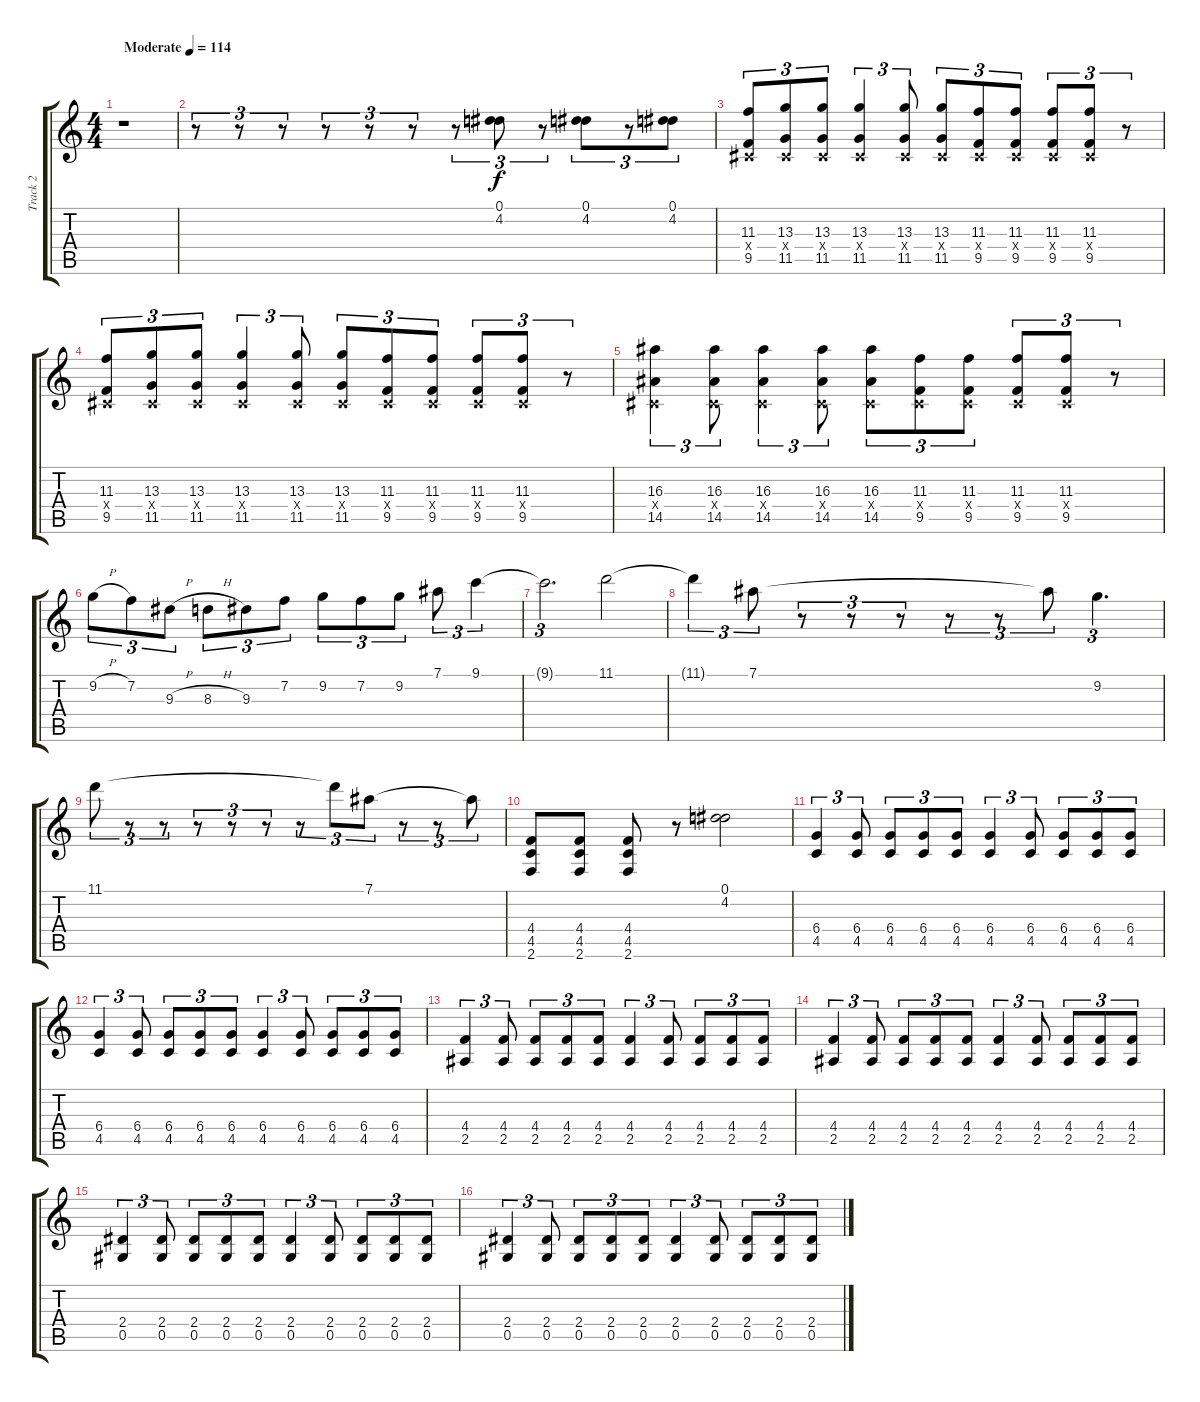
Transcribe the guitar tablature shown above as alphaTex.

\track ("Track 2" "Track 2") {instrument overdrivenguitar}
\staff {score tabs}
\tuning (Eb4 Bb3 Gb3 Db3 Ab2 Eb2) {hide}
\ts (4 4)
\tempo (114 "Moderate")
\clef g2
\ks c
r.1{dy f instrument overdrivenguitar} |
r.8{tu (3 2)} r.8{tu (3 2)} r.8{tu (3 2)} r.8{tu (3 2)} r.8{tu (3 2)} r.8{tu (3 2)} r.8{tu (3 2)} (0.1 4.2).8{tu (3 2) volume 3} r.8{tu (3 2)} (0.1 4.2).8{tu (3 2) volume 5} r.8{tu (3 2)} (0.1 4.2).8{tu (3 2) volume 7} |
(11.3 0.4{x} 9.5).8{tu (3 2) volume 9} (13.3 0.4{x} 11.5).8{tu (3 2)} (13.3 0.4{x} 11.5).8{tu (3 2)} (13.3 0.4{x} 11.5).4{tu (3 2)} (13.3 0.4{x} 11.5).8{tu (3 2)} (13.3 0.4{x} 11.5).8{tu (3 2)} (11.3 0.4{x} 9.5).8{tu (3 2)} (11.3 0.4{x} 9.5).8{tu (3 2)} (11.3 0.4{x} 9.5).8{tu (3 2)} (11.3 0.4{x} 9.5).8{tu (3 2)} r.8{tu (3 2)} |
(11.3 0.4{x} 9.5).8{tu (3 2)} (13.3 0.4{x} 11.5).8{tu (3 2)} (13.3 0.4{x} 11.5).8{tu (3 2)} (13.3 0.4{x} 11.5).4{tu (3 2)} (13.3 0.4{x} 11.5).8{tu (3 2)} (13.3 0.4{x} 11.5).8{tu (3 2)} (11.3 0.4{x} 9.5).8{tu (3 2)} (11.3 0.4{x} 9.5).8{tu (3 2)} (11.3 0.4{x} 9.5).8{tu (3 2)} (11.3 0.4{x} 9.5).8{tu (3 2)} r.8{tu (3 2)} |
(16.3 0.4{x} 14.5).4{tu (3 2)} (16.3 0.4{x} 14.5).8{tu (3 2)} (16.3 0.4{x} 14.5).4{tu (3 2)} (16.3 0.4{x} 14.5).8{tu (3 2)} (16.3 0.4{x} 14.5).8{tu (3 2)} (11.3 0.4{x} 9.5).8{tu (3 2)} (11.3 0.4{x} 9.5).8{tu (3 2)} (11.3 0.4{x} 9.5).8{tu (3 2)} (11.3 0.4{x} 9.5).8{tu (3 2)} r.8{tu (3 2)} |
9.2{h}.8{tu (3 2)} 7.2.8{tu (3 2)} 9.3{h}.8{tu (3 2)} 8.3{h}.8{tu (3 2)} 9.3.8{tu (3 2)} 7.2.8{tu (3 2)} 9.2.8{tu (3 2)} 7.2.8{tu (3 2)} 9.2.8{tu (3 2)} 7.1.8{tu (3 2)} 9.1.4{tu (3 2)} |
9.1{t}.2{d tu (3 2)} 11.1.2 |
11.1{t}.4{tu (3 2)} 7.1.8{tu (3 2)} r.8{tu (3 2)} r.8{tu (3 2)} r.8{tu (3 2)} r.8{tu (3 2)} r.8{tu (3 2)} 7.1{t}.8{tu (3 2)} 9.2.4{d tu (3 2)} |
11.1.8{tu (3 2)} r.8{tu (3 2)} r.8{tu (3 2)} r.8{tu (3 2)} r.8{tu (3 2)} r.8{tu (3 2)} r.8{tu (3 2)} 11.1{t}.8{tu (3 2)} 7.1.8{tu (3 2)} r.8{tu (3 2)} r.8{tu (3 2)} 7.1{t}.8{tu (3 2)} |
(4.4 4.5 2.6).8 (4.4 4.5 2.6).8 (4.4 4.5 2.6).8 r.8 (0.1 4.2).2 |
(6.4 4.5).4{tu (3 2) instrument electricguitarjazz} (6.4 4.5).8{tu (3 2)} (6.4 4.5).8{tu (3 2)} (6.4 4.5).8{tu (3 2)} (6.4 4.5).8{tu (3 2)} (6.4 4.5).4{tu (3 2)} (6.4 4.5).8{tu (3 2)} (6.4 4.5).8{tu (3 2)} (6.4 4.5).8{tu (3 2)} (6.4 4.5).8{tu (3 2)} |
(6.4 4.5).4{tu (3 2)} (6.4 4.5).8{tu (3 2)} (6.4 4.5).8{tu (3 2)} (6.4 4.5).8{tu (3 2)} (6.4 4.5).8{tu (3 2)} (6.4 4.5).4{tu (3 2)} (6.4 4.5).8{tu (3 2)} (6.4 4.5).8{tu (3 2)} (6.4 4.5).8{tu (3 2)} (6.4 4.5).8{tu (3 2)} |
(4.4 2.5).4{tu (3 2)} (4.4 2.5).8{tu (3 2)} (4.4 2.5).8{tu (3 2)} (4.4 2.5).8{tu (3 2)} (4.4 2.5).8{tu (3 2)} (4.4 2.5).4{tu (3 2)} (4.4 2.5).8{tu (3 2)} (4.4 2.5).8{tu (3 2)} (4.4 2.5).8{tu (3 2)} (4.4 2.5).8{tu (3 2)} |
(4.4 2.5).4{tu (3 2)} (4.4 2.5).8{tu (3 2)} (4.4 2.5).8{tu (3 2)} (4.4 2.5).8{tu (3 2)} (4.4 2.5).8{tu (3 2)} (4.4 2.5).4{tu (3 2)} (4.4 2.5).8{tu (3 2)} (4.4 2.5).8{tu (3 2)} (4.4 2.5).8{tu (3 2)} (4.4 2.5).8{tu (3 2)} |
(2.4 0.5).4{tu (3 2)} (2.4 0.5).8{tu (3 2)} (2.4 0.5).8{tu (3 2)} (2.4 0.5).8{tu (3 2)} (2.4 0.5).8{tu (3 2)} (2.4 0.5).4{tu (3 2)} (2.4 0.5).8{tu (3 2)} (2.4 0.5).8{tu (3 2)} (2.4 0.5).8{tu (3 2)} (2.4 0.5).8{tu (3 2)} |
(2.4 0.5).4{tu (3 2)} (2.4 0.5).8{tu (3 2)} (2.4 0.5).8{tu (3 2)} (2.4 0.5).8{tu (3 2)} (2.4 0.5).8{tu (3 2)} (2.4 0.5).4{tu (3 2)} (2.4 0.5).8{tu (3 2)} (2.4 0.5).8{tu (3 2)} (2.4 0.5).8{tu (3 2)} (2.4 0.5).8{tu (3 2)}
